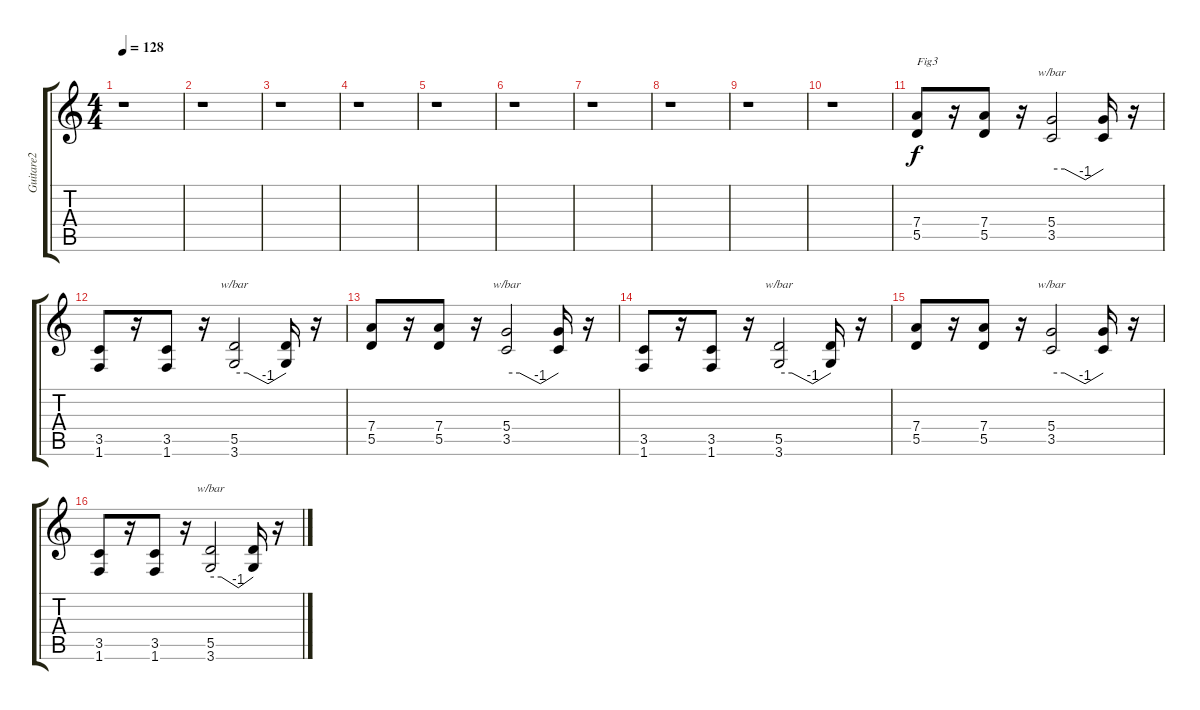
\track ("Guitare2" "Guitare2") {instrument distortionguitar}
\staff {score tabs}
\tuning (E4 B3 G3 D3 A2 E2) {hide}
\ts (4 4)
\tempo 128
\clef g2
\ks c
r.1{dy f} |
r.1 |
r.1 |
r.1 |
r.1 |
r.1 |
r.1 |
r.1 |
r.1 |
r.1 |
(7.4 5.5).8{txt "Fig3"} r.16 (7.4 5.5).8 r.16 (5.4 3.5).2{tbe (custom default 0 0 15 0 39 -4 60 0)} (5.4{t} 3.5{t}).16 r.16 |
(3.5 1.6).8 r.16 (3.5 1.6).8 r.16 (5.5 3.6).2{tbe (custom default 0 0 15 0 39 -4 60 0)} (5.5{t} 3.6{t}).16 r.16 |
(7.4 5.5).8 r.16 (7.4 5.5).8 r.16 (5.4 3.5).2{tbe (custom default 0 0 15 0 39 -4 60 0)} (5.4{t} 3.5{t}).16 r.16 |
(3.5 1.6).8 r.16 (3.5 1.6).8 r.16 (5.5 3.6).2{tbe (custom default 0 0 15 0 39 -4 60 0)} (5.5{t} 3.6{t}).16 r.16 |
(7.4 5.5).8 r.16 (7.4 5.5).8 r.16 (5.4 3.5).2{tbe (custom default 0 0 15 0 39 -4 60 0)} (5.4{t} 3.5{t}).16 r.16 |
(3.5 1.6).8 r.16 (3.5 1.6).8 r.16 (5.5 3.6).2{tbe (custom default 0 0 15 0 39 -4 60 0)} (5.5{t} 3.6{t}).16 r.16
